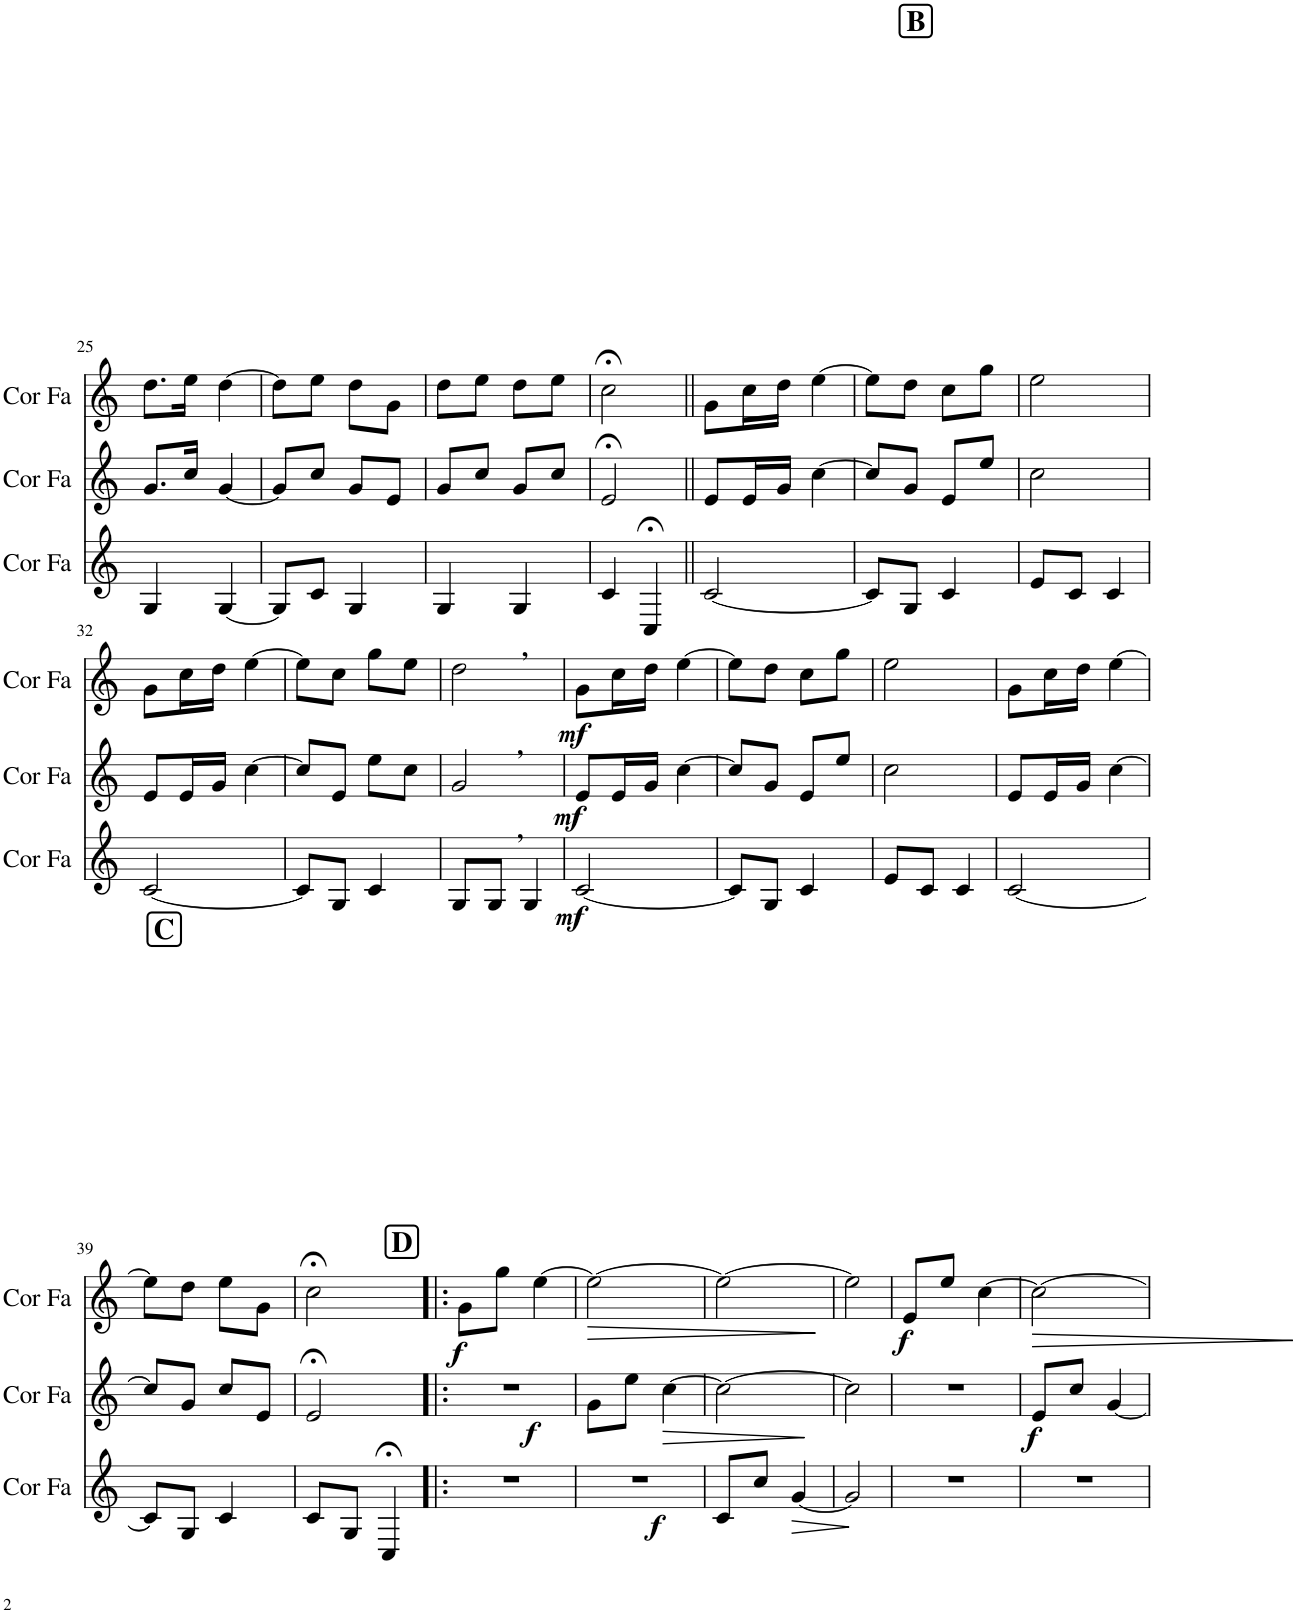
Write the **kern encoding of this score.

**kern	**dynam	**kern	**dynam	**kern	**dynam
*part3	*part3	*part2	*part2	*part1	*part1
*staff3	*staff3	*staff2	*staff2	*staff1	*staff1
*I"Cor 3	*	*I"Cor 2	*	*I"Cor 1	*
!!LO:PB:g=z
*clefG2	*	*clefG2	*	*clefG2	*
*Trd4c7	*	*Trd4c7	*	*Trd4c7	*
*k[]	*	*k[]	*	*k[]	*
*M2/4	*	*M2/4	*	*M2/4	*
=25	=25	=25	=25	=25	=25
4G/	.	8.g/L	.	8.dd\L	.
.	.	16cc/Jk	.	16ee\Jk	.
[4G/	.	[4g/	.	[4dd\	.
=26	=26	=26	=26	=26	=26
8G/L]	.	8g/L]	.	8dd\L]	.
8c/J	.	8cc/J	.	8ee\J	.
4G/	.	8g/L	.	8dd\L	.
.	.	8e/J	.	8g\J	.
=27	=27	=27	=27	=27	=27
4G/	.	8g/L	.	8dd\L	.
.	.	8cc/J	.	8ee\J	.
4G/	.	8g/L	.	8dd\L	.
.	.	8cc/J	.	8ee\J	.
=28	=28	=28	=28	=28	=28
4c/	.	2e;</	.	2cc;<\	.
4C;</	.	.	.	.	.
!!LO:REH:place=s1:a:B:cj:fs=14:t=B
=29||	=29||	=29||	=29||	=29||	=29||
[2c/	.	8e/L	.	8g\L	.
.	.	16e/L	.	16cc\L	.
.	.	16g/JJ	.	16dd\JJ	.
.	.	[4cc\	.	[4ee\	.
=30	=30	=30	=30	=30	=30
8c/L]	.	8cc/L]	.	8ee\L]	.
8G/J	.	8g/J	.	8dd\J	.
4c/	.	8e/L	.	8cc\L	.
.	.	8ee/J	.	8gg\J	.
=31	=31	=31	=31	=31	=31
8e/L	.	2cc\	.	2ee\	.
8c/J	.	.	.	.	.
4c/	.	.	.	.	.
!!LO:LB:g=z
=32	=32	=32	=32	=32	=32
[2c/	.	8e/L	.	8g\L	.
.	.	16e/L	.	16cc\L	.
.	.	16g/JJ	.	16dd\JJ	.
.	.	[4cc\	.	[4ee\	.
=33	=33	=33	=33	=33	=33
8c/L]	.	8cc/L]	.	8ee\L]	.
8G/J	.	8e/J	.	8cc\J	.
4c/	.	8ee\L	.	8gg\L	.
.	.	8cc\J	.	8ee\J	.
=34	=34	=34	=34	=34	=34
!	!	!	!	!LO:TX:a:B:t=,	!
!	!	!LO:TX:a:B:t=,	!	!	!
!LO:TX:a:B:t=,	!	!	!	!	!
8G/L	.	2g/	.	2dd\	.
8G/J	.	.	.	.	.
4G/	.	.	.	.	.
=35	=35	=35	=35	=35	=35
!	!LO:DY:b	!	!LO:DY:b	!	!LO:DY:b
[2c/	mf	8e/L	mf	8g\L	mf
.	.	16e/L	.	16cc\L	.
.	.	16g/JJ	.	16dd\JJ	.
.	.	[4cc\	.	[4ee\	.
=36	=36	=36	=36	=36	=36
8c/L]	.	8cc/L]	.	8ee\L]	.
8G/J	.	8g/J	.	8dd\J	.
4c/	.	8e/L	.	8cc\L	.
.	.	8ee/J	.	8gg\J	.
=37	=37	=37	=37	=37	=37
8e/L	.	2cc\	.	2ee\	.
8c/J	.	.	.	.	.
4c/	.	.	.	.	.
=38	=38	=38	=38	=38	=38
[2c/	.	8e/L	.	8g\L	.
.	.	16e/L	.	16cc\L	.
.	.	16g/JJ	.	16dd\JJ	.
.	.	[4cc\	.	[4ee\	.
!!LO:LB:g=z
=39	=39	=39	=39	=39	=39
8c/L]	.	8cc/L]	.	8ee\L]	.
8G/J	.	8g/J	.	8dd\J	.
4c/	.	8cc/L	.	8ee\L	.
.	.	8e/J	.	8g\J	.
=40	=40	=40	=40	=40	=40
8c/L	.	2e;</	.	2cc;<\	.
8G/J	.	.	.	.	.
4C;</	.	.	.	.	.
!!LO:REH:place=s1:a:B:cj:fs=14:t=D
!!LO:REH:place=s1:a:B:cj:fs=14:t=C
=41!|:	=41!|:	=41!|:	=41!|:	=41!|:	=41!|:
!	!	!	!LO:DY:b	!	!LO:DY:b
2r	.	2r	f	8g\L	f
.	.	.	.	8gg\J	.
.	.	.	.	[4ee\	.
=42	=42	=42	=42	=42	=42
!	!LO:DY:b	!	!	!	!LO:HP:b
2r	f	8g\L	.	2ee\_	>
.	.	8ee\J	.	.	.
!	!	!	!LO:HP:b	!	!
.	.	[4cc\	>	.	.
.	.	.	]	.	]
=43	=43	=43	=43	=43	=43
8c/L	.	2cc\_	.	2ee\_	.
8cc/J	.	.	.	.	.
!	!LO:HP:b	!	!	!	!
[4g/	>	.	.	.	.
.	]	.	.	.	.
=44	=44	=44	=44	=44	=44
2g/]	.	2cc\]	.	2ee\]	.
=45	=45	=45	=45	=45	=45
!	!	!	!	!	!LO:DY:b
2r	.	2r	.	8e/L	f
.	.	.	.	8ee/J	.
.	.	.	.	[4cc\	.
=46	=46	=46	=46	=46	=46
!	!	!	!LO:DY:b	!	!LO:HP:b
2r	.	8e/L	f	2cc\_	>
.	.	8cc/J	.	.	.
.	.	[4g/	.	.	.
.	.	.	.	.	]
=	=	=	=	=	=
*-	*-	*-	*-	*-	*-
